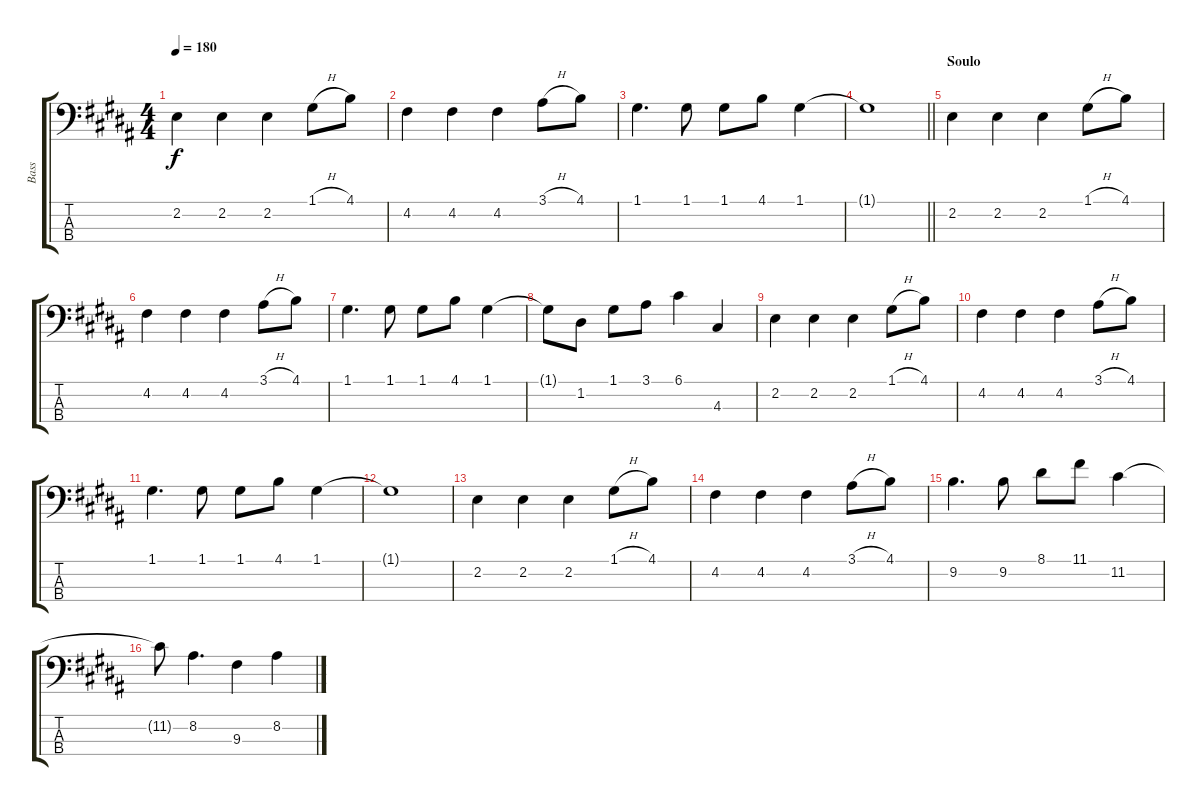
\track ("Bass" "Bass") {instrument electricbassfinger}
\staff {score tabs}
\tuning (G2 D2 A1 E1) {hide}
\ts (4 4)
\tempo 180
\clef f4
\ks g#minor
2.2.4{dy f} 2.2.4 2.2.4 1.1{h}.8 4.1.8 |
4.2.4 4.2.4 4.2.4 3.1{h}.8 4.1.8 |
1.1.4{d} 1.1.8 1.1.8 4.1.8 1.1.4 |
\barLineRight lightlight
1.1{t}.1 |
\section ("" "Soulo")
2.2.4 2.2.4 2.2.4 1.1{h}.8 4.1.8 |
4.2.4 4.2.4 4.2.4 3.1{h}.8 4.1.8 |
1.1.4{d} 1.1.8 1.1.8 4.1.8 1.1.4 |
1.1{t}.8 1.2.8 1.1.8 3.1.8 6.1.4 4.3.4 |
2.2.4 2.2.4 2.2.4 1.1{h}.8 4.1.8 |
4.2.4 4.2.4 4.2.4 3.1{h}.8 4.1.8 |
1.1.4{d} 1.1.8 1.1.8 4.1.8 1.1.4 |
1.1{t}.1 |
2.2.4 2.2.4 2.2.4 1.1{h}.8 4.1.8 |
4.2.4 4.2.4 4.2.4 3.1{h}.8 4.1.8 |
9.2.4{d} 9.2.8 8.1.8 11.1.8 11.2.4 |
11.2{t}.8 8.2.4{d} 9.3.4 8.2.4
